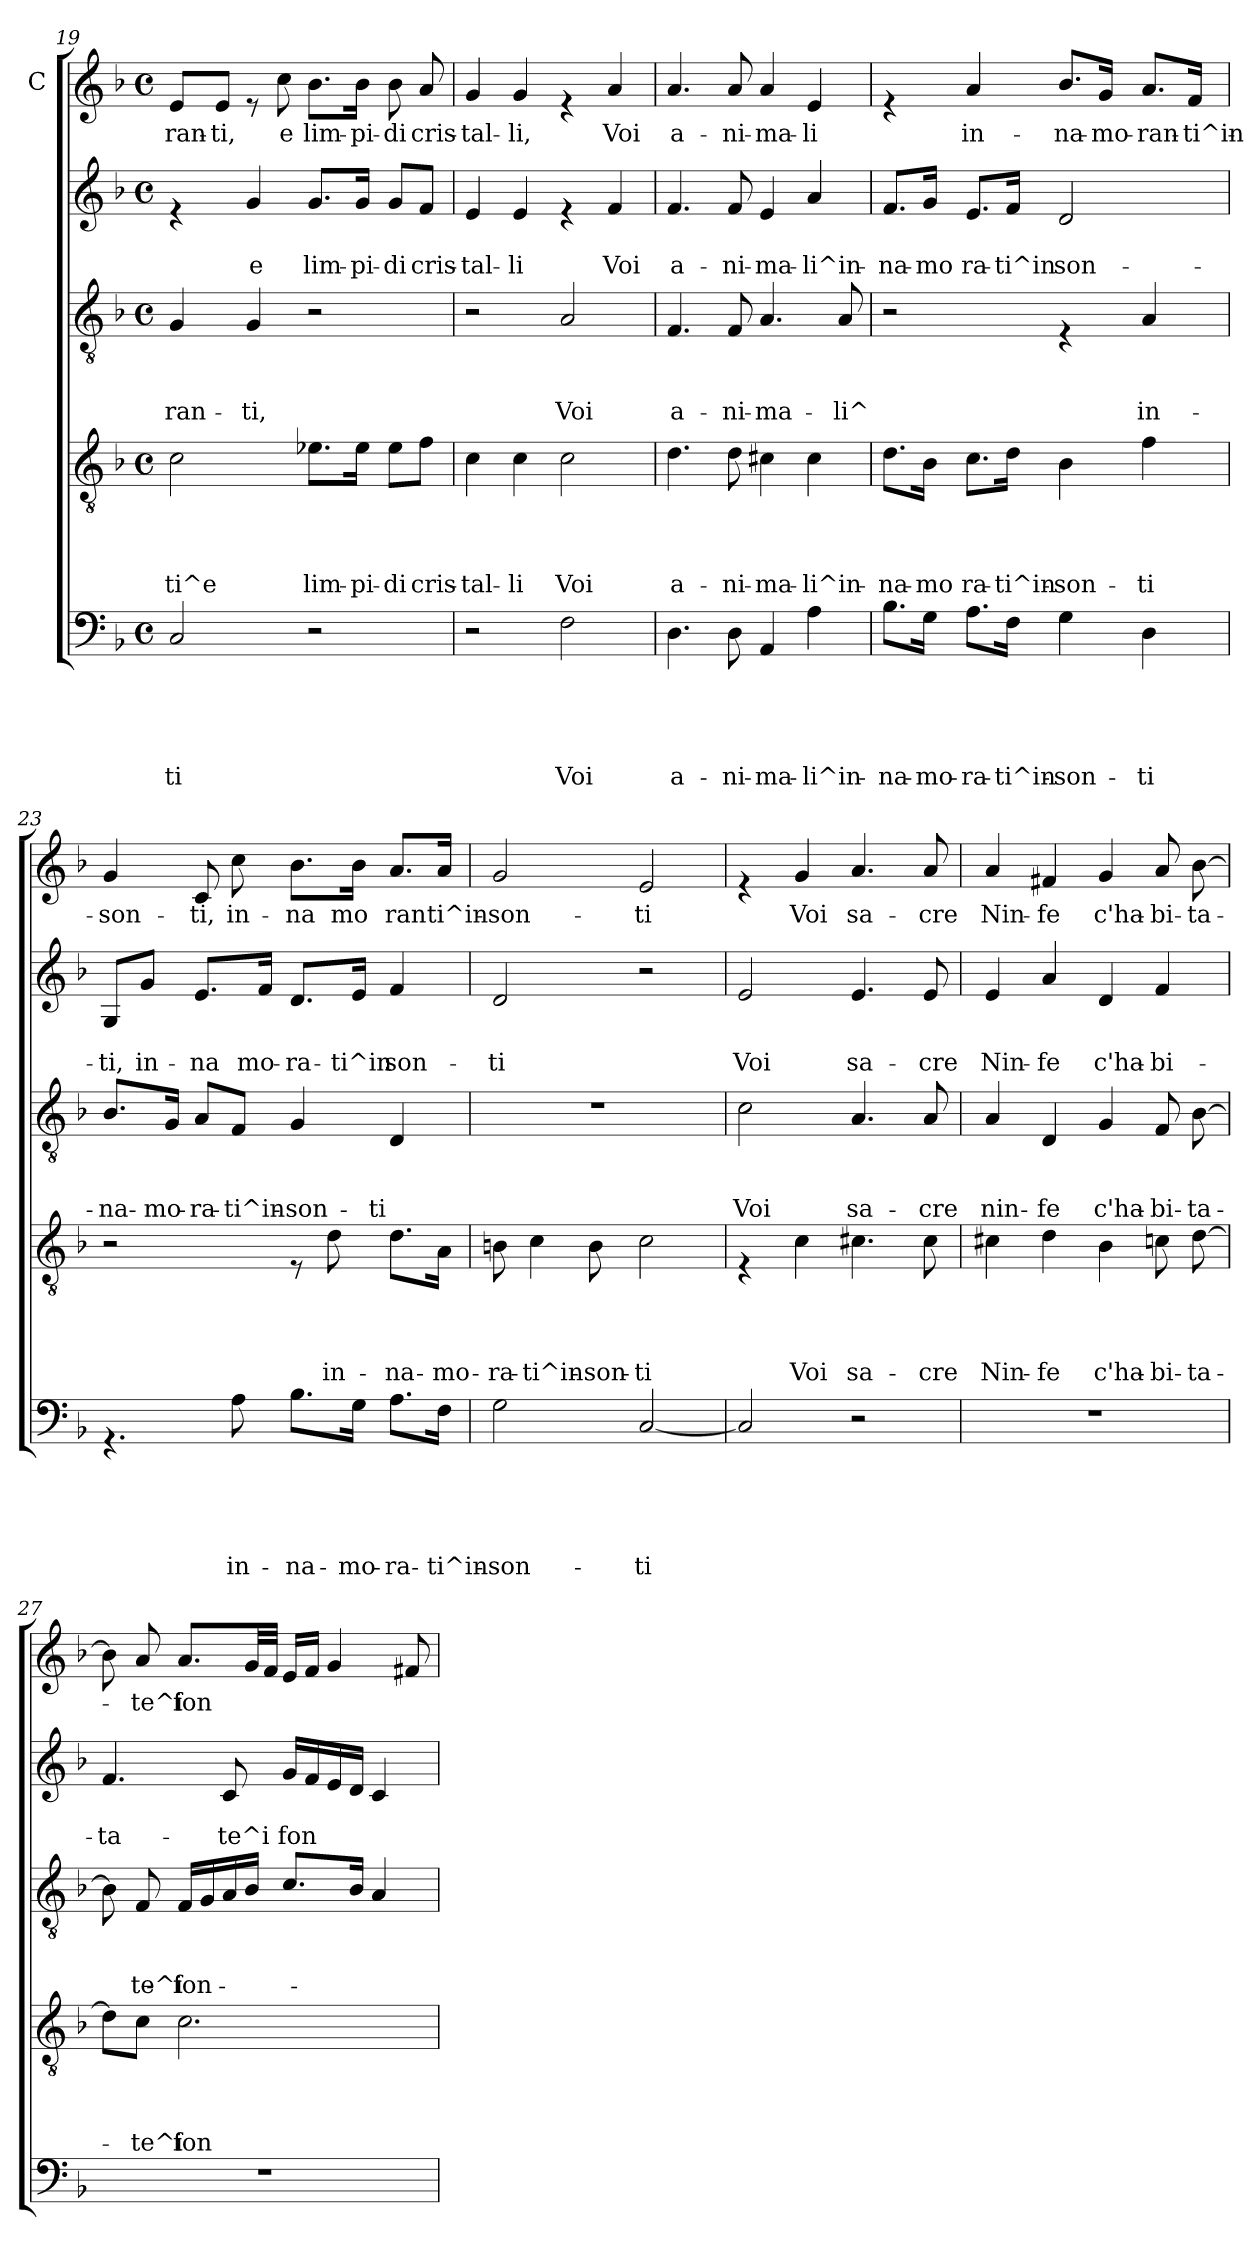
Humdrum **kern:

**kern	**text	**text	**text	**text	**text	**kern	**text	**text	**text	**text	**kern	**text	**text	**text	**kern	**text	**text	**kern	**text
*part5	*part5	*part5	*part5	*part5	*part5	*part4	*part4	*part4	*part4	*part4	*part3	*part3	*part3	*part3	*part2	*part2	*part2	*part1	*part1
*staff5	*staff5	*staff5	*staff5	*staff5	*staff5	*staff4	*staff4	*staff4	*staff4	*staff4	*staff3	*staff3	*staff3	*staff3	*staff2	*staff2	*staff2	*staff1	*staff1
*	*	*	*	*	*	*	*	*	*	*	*	*	*	*	*	*	*	*I"C	*
*clefF4	*	*	*	*	*	*clefGv2	*	*	*	*	*clefGv2	*	*	*	*clefG2	*	*	*clefG2	*
*k[b-]	*	*	*	*	*	*k[b-]	*	*	*	*	*k[b-]	*	*	*	*k[b-]	*	*	*k[b-]	*
*F:	*	*	*	*	*	*F:	*	*	*	*	*F:	*	*	*	*F:	*	*	*F:	*
*M4/4	*	*	*	*	*	*M4/4	*	*	*	*	*M4/4	*	*	*	*M4/4	*	*	*M4/4	*
*met(c)	*	*	*	*	*	*met(c)	*	*	*	*	*met(c)	*	*	*	*met(c)	*	*	*met(c)	*
=19	=19	=19	=19	=19	=19	=19	=19	=19	=19	=19	=19	=19	=19	=19	=19	=19	=19	=19	=19
!	!	!	!	!	!LO:LY:b	!	!	!	!	!LO:LY:b	!	!	!	!LO:LY:b	!	!	!	!	!LO:LY:b
2C/	.	.	.	.	-ti	2c\	.	.	.	-ti^e	4G/	.	.	ran-	4re	.	.	8e/L	ran-
!	!	!	!	!	!	!	!	!	!	!	!	!	!	!	!	!	!	!	!LO:LY:b
.	.	.	.	.	.	.	.	.	.	.	.	.	.	.	.	.	.	8e/J	-ti,
!	!	!	!	!	!	!	!	!	!	!	!	!	!	!LO:LY:b	!	!	!LO:LY:b	!	!
.	.	.	.	.	.	.	.	.	.	.	4G/	.	.	-ti,	4g/	.	e	8re	.
!	!	!	!	!	!	!	!	!	!	!	!	!	!	!	!	!	!	!	!LO:LY:b
.	.	.	.	.	.	.	.	.	.	.	.	.	.	.	.	.	.	8cc\	e
!	!	!	!	!	!	!	!	!	!	!LO:LY:b	!	!	!	!	!	!	!LO:LY:b	!	!LO:LY:b
2r	.	.	.	.	.	8.e-X\L	.	.	.	lim-	2r	.	.	.	8.g/L	.	lim-	8.b-\L	lim-
!	!	!	!	!	!	!	!	!	!	!LO:LY:b	!	!	!	!	!	!	!LO:LY:b	!	!LO:LY:b
.	.	.	.	.	.	16e-\Jk	.	.	.	-pi-	.	.	.	.	16g/Jk	.	-pi-	16b-\Jk	-pi-
!	!	!	!	!	!	!	!	!	!	!LO:LY:b	!	!	!	!	!	!	!LO:LY:b	!	!LO:LY:b
.	.	.	.	.	.	8e-\L	.	.	.	-di	.	.	.	.	8g/L	.	-di	8b-\	-di
!	!	!	!	!	!	!	!	!	!	!LO:LY:b	!	!	!	!	!	!	!LO:LY:b	!	!LO:LY:b
.	.	.	.	.	.	8f\J	.	.	.	cris-	.	.	.	.	8f/J	.	cris-	8a/	cris-
!!LO:LB:g=z
=20	=20	=20	=20	=20	=20	=20	=20	=20	=20	=20	=20	=20	=20	=20	=20	=20	=20	=20	=20
!	!	!	!	!	!	!	!	!	!	!LO:LY:b	!	!	!	!	!	!	!LO:LY:b	!	!LO:LY:b
2r	.	.	.	.	.	4c\	.	.	.	-tal-	2r	.	.	.	4e/	.	-tal-	4g/	-tal-
!	!	!	!	!	!	!	!	!	!	!LO:LY:b	!	!	!	!	!	!	!LO:LY:b	!	!LO:LY:b
.	.	.	.	.	.	4c\	.	.	.	-li	.	.	.	.	4e/	.	-li	4g/	-li,
!	!	!	!	!	!LO:LY:b	!	!	!	!	!LO:LY:b	!	!	!	!LO:LY:b	!	!	!	!	!
2F\	.	.	.	.	Voi	2c\	.	.	.	Voi	2A/	.	.	Voi	4re	.	.	4re	.
!	!	!	!	!	!	!	!	!	!	!	!	!	!	!	!	!	!LO:LY:b	!	!LO:LY:b
.	.	.	.	.	.	.	.	.	.	.	.	.	.	.	4f/	.	Voi	4a/	Voi
=21	=21	=21	=21	=21	=21	=21	=21	=21	=21	=21	=21	=21	=21	=21	=21	=21	=21	=21	=21
!	!	!	!	!	!LO:LY:b	!	!	!	!	!LO:LY:b	!	!	!	!LO:LY:b	!	!	!LO:LY:b	!	!LO:LY:b
4.D\	.	.	.	.	a-	4.d\	.	.	.	a-	4.F/	.	.	a-	4.f/	.	a-	4.a/	a-
!	!	!	!	!	!LO:LY:b	!	!	!	!	!LO:LY:b	!	!	!	!LO:LY:b	!	!	!LO:LY:b	!	!LO:LY:b
8D\	.	.	.	.	-ni-	8d\	.	.	.	-ni-	8F/	.	.	-ni-	8f/	.	-ni-	8a/	-ni-
!	!	!	!	!	!LO:LY:b	!	!	!	!	!LO:LY:b	!	!	!	!LO:LY:b	!	!	!LO:LY:b	!	!LO:LY:b
4AA/	.	.	.	.	-ma-	4c#X\	.	.	.	-ma-	4.A/	.	.	-ma-	4e/	.	-ma-	4a/	-ma-
!	!	!	!	!	!LO:LY:b	!	!	!	!	!LO:LY:b	!	!	!	!	!	!	!LO:LY:b	!	!LO:LY:b
4A\	.	.	.	.	-li^in-	4c#\	.	.	.	-li^in-	.	.	.	.	4a/	.	-li^in-	4e/	-li
!	!	!	!	!	!	!	!	!	!	!	!	!	!	!LO:LY:b	!	!	!	!	!
.	.	.	.	.	.	.	.	.	.	.	8A/	.	.	-li^	.	.	.	.	.
=22	=22	=22	=22	=22	=22	=22	=22	=22	=22	=22	=22	=22	=22	=22	=22	=22	=22	=22	=22
!	!	!	!	!	!LO:LY:b	!	!	!	!	!LO:LY:b	!	!	!	!	!	!	!LO:LY:b	!	!
8.B-\L	.	.	.	.	-na-	8.d\L	.	.	.	-na-	2r	.	.	.	8.f/L	.	-na-	4re	.
!	!	!	!	!	!LO:LY:b	!	!	!	!	!LO:LY:b	!	!	!	!	!	!	!LO:LY:b	!	!
16G\Jk	.	.	.	.	-mo-	16B-\Jk	.	.	.	-mo	.	.	.	.	16g/Jk	.	-mo	.	.
!	!	!	!	!	!LO:LY:b	!	!	!	!	!LO:LY:b	!	!	!	!	!	!	!LO:LY:b	!	!LO:LY:b
8.A\L	.	.	.	.	-ra-	8.c\L	.	.	.	ra-	.	.	.	.	8.e/L	.	ra-	4a/	in-
!	!	!	!	!	!LO:LY:b	!	!	!	!	!LO:LY:b	!	!	!	!	!	!	!LO:LY:b	!	!
16F\Jk	.	.	.	.	-ti^in-	16d\Jk	.	.	.	-ti^in-	.	.	.	.	16f/Jk	.	-ti^in	.	.
!	!	!	!	!	!LO:LY:b	!	!	!	!	!LO:LY:b	!	!	!	!	!	!	!LO:LY:b	!	!LO:LY:b
4G\	.	.	.	.	-son-	4B-\	.	.	.	-son-	4rE	.	.	.	2d/	.	son-	8.b-/L	-na-
!	!	!	!	!	!	!	!	!	!	!	!	!	!	!	!	!	!	!	!LO:LY:b
.	.	.	.	.	.	.	.	.	.	.	.	.	.	.	.	.	.	16g/Jk	-mo-
!	!	!	!	!	!LO:LY:b	!	!	!	!	!LO:LY:b	!	!	!	!LO:LY:b	!	!	!	!	!LO:LY:b
4D\	.	.	.	.	-ti	4f\	.	.	.	-ti	4A/	.	.	in-	.	.	.	8.a/L	-ran-
!	!	!	!	!	!	!	!	!	!	!	!	!	!	!	!	!	!	!	!LO:LY:b
.	.	.	.	.	.	.	.	.	.	.	.	.	.	.	.	.	.	16f/Jk	-ti^in-
=23	=23	=23	=23	=23	=23	=23	=23	=23	=23	=23	=23	=23	=23	=23	=23	=23	=23	=23	=23
!	!	!	!	!	!	!	!	!	!	!	!	!	!	!LO:LY:b	!	!	!LO:LY:b	!	!LO:LY:b
*	*	*	*	*	*	*	*	*	*	*	*	*	*	*	*	*	*	*^	*
4.rGG	.	.	.	.	.	2r	.	.	.	.	8.B-/L	.	.	-na-	8G/L	.	-ti,	4g/	4.ryy	-son-
!	!	!	!	!	!	!	!	!	!	!	!	!	!	!	!	!	!LO:LY:b	!	!	!
.	.	.	.	.	.	.	.	.	.	.	.	.	.	.	8g/J	.	in-	.	.	.
!	!	!	!	!	!	!	!	!	!	!	!	!	!	!LO:LY:b	!	!	!	!	!	!
.	.	.	.	.	.	.	.	.	.	.	16G/Jk	.	.	-mo-	.	.	.	.	.	.
!	!	!	!	!	!	!	!	!	!	!	!	!	!	!LO:LY:b	!	!	!LO:LY:b	!	!	!LO:LY:b
.	.	.	.	.	.	.	.	.	.	.	8A/L	.	.	-ra-	8.e/L	.	-na	8c/	.	-ti,
!	!	!	!	!	!LO:LY:b	!	!	!	!	!	!	!	!	!LO:LY:b	!	!	!	!	!	!LO:LY:b
8A\	.	.	.	.	in-	.	.	.	.	.	8F/J	.	.	-ti^in-	.	.	.	4.ryy	8cc\	-in-
!	!	!	!	!	!	!	!	!	!	!	!	!	!	!	!	!	!LO:LY:b	!	!	!
.	.	.	.	.	.	.	.	.	.	.	.	.	.	.	16f/Jk	.	mo-	.	.	.
!	!	!	!	!	!LO:LY:b	!	!	!	!	!	!	!	!	!LO:LY:b	!	!	!LO:LY:b	!	!	!LO:LY:b
8.B-\L	.	.	.	.	-na-	8rE	.	.	.	.	4G/	.	.	-son-	8.d/L	.	-ra-	.	8.b-\L	-na
!	!	!	!	!	!	!	!	!	!	!LO:LY:b	!	!	!	!	!	!	!	!	!	!
.	.	.	.	.	.	8d\	.	.	.	in-	.	.	.	.	.	.	.	.	.	.
!	!	!	!	!	!LO:LY:b	!	!	!	!	!	!	!	!	!	!	!	!LO:LY:b	!	!	!LO:LY:b
16G\Jk	.	.	.	.	-mo-	.	.	.	.	.	.	.	.	.	16e/Jk	.	-ti^in	.	16b-\Jk	mo-
!	!	!	!	!	!LO:LY:b	!	!	!	!	!LO:LY:b	!	!	!	!LO:LY:b	!	!	!LO:LY:b	!	!	!LO:LY:b
8.A\L	.	.	.	.	-ra-	8.d\L	.	.	.	-na-	4D/	.	.	-ti	4f/	.	son-	8.a/L	4ryy	ran
!	!	!	!	!	!LO:LY:b	!	!	!	!	!LO:LY:b	!	!	!	!	!	!	!	!	!	!LO:LY:b
16F\Jk	.	.	.	.	-ti^in-	16A\Jk	.	.	.	-mo-	.	.	.	.	.	.	.	16a/Jk	.	ti^in-
*	*	*	*	*	*	*	*	*	*	*	*	*	*	*	*	*	*	*v	*v	*
!!LO:LB:g=z
=24	=24	=24	=24	=24	=24	=24	=24	=24	=24	=24	=24	=24	=24	=24	=24	=24	=24	=24	=24
!	!	!	!	!	!LO:LY:b	!	!	!	!	!LO:LY:b	!	!	!	!	!	!	!LO:LY:b	!	!LO:LY:b
2G\	.	.	.	.	-son-	8Bn\	.	.	.	-ra-	1r	.	.	.	2d/	.	-ti	2g/	-son-
!	!	!	!	!	!	!	!	!	!	!LO:LY:b	!	!	!	!	!	!	!	!	!
.	.	.	.	.	.	4c\	.	.	.	-ti^in-	.	.	.	.	.	.	.	.	.
!	!	!	!	!	!	!	!	!	!	!LO:LY:b	!	!	!	!	!	!	!	!	!
.	.	.	.	.	.	8B\	.	.	.	-son-	.	.	.	.	.	.	.	.	.
!	!	!	!	!	!LO:LY:b	!	!	!	!	!LO:LY:b	!	!	!	!	!	!	!	!	!LO:LY:b
[<2C/	.	.	.	.	-ti	2c\	.	.	.	-ti	.	.	.	.	2r	.	.	2e/	-ti
=25	=25	=25	=25	=25	=25	=25	=25	=25	=25	=25	=25	=25	=25	=25	=25	=25	=25	=25	=25
!	!	!	!	!	!	!	!	!	!	!	!	!	!	!LO:LY:b	!	!	!LO:LY:b	!	!
2C/]	.	.	.	.	.	4rE	.	.	.	.	2c\	.	.	Voi	2e/	.	Voi	4re	.
!	!	!	!	!	!	!	!	!	!	!LO:LY:b	!	!	!	!	!	!	!	!	!LO:LY:b
.	.	.	.	.	.	4c\	.	.	.	Voi	.	.	.	.	.	.	.	4g/	Voi
!	!	!	!	!	!	!	!	!	!	!LO:LY:b	!	!	!	!LO:LY:b	!	!	!LO:LY:b	!	!LO:LY:b
2r	.	.	.	.	.	4.c#X\	.	.	.	sa-	4.A/	.	.	sa-	4.e/	.	sa-	4.a/	sa-
!	!	!	!	!	!	!	!	!	!	!LO:LY:b	!	!	!	!LO:LY:b	!	!	!LO:LY:b	!	!LO:LY:b
.	.	.	.	.	.	8c#\	.	.	.	-cre	8A/	.	.	-cre	8e/	.	-cre	8a/	-cre
=26	=26	=26	=26	=26	=26	=26	=26	=26	=26	=26	=26	=26	=26	=26	=26	=26	=26	=26	=26
!	!	!	!	!	!	!	!	!	!	!LO:LY:b	!	!	!	!LO:LY:b	!	!	!LO:LY:b	!	!LO:LY:b
1r	.	.	.	.	.	4c#X\	.	.	.	Nin-	4A/	.	.	nin-	4e/	.	Nin-	4a/	Nin-
!	!	!	!	!	!	!	!	!	!	!LO:LY:b	!	!	!	!LO:LY:b	!	!	!LO:LY:b	!	!LO:LY:b
.	.	.	.	.	.	4d\	.	.	.	-fe	4D/	.	.	-fe	4a/	.	-fe	4f#X/	-fe
!	!	!	!	!	!	!	!	!	!	!LO:LY:b	!	!	!	!LO:LY:b	!	!	!LO:LY:b	!	!LO:LY:b
.	.	.	.	.	.	4B-\	.	.	.	c'ha-	4G/	.	.	c'ha-	4d/	.	c'ha-	4g/	c'ha-
!	!	!	!	!	!	!	!	!	!	!LO:LY:b	!	!	!	!LO:LY:b	!	!	!LO:LY:b	!	!LO:LY:b
.	.	.	.	.	.	8cn\	.	.	.	-bi-	8F/	.	.	-bi-	4f/	.	-bi-	8a/	-bi-
!	!	!	!	!	!	!	!	!	!	!LO:LY:b	!	!	!	!LO:LY:b	!	!	!	!	!LO:LY:b
.	.	.	.	.	.	[>8d\	.	.	.	-ta-	[>8B-\	.	.	-ta-	.	.	.	[>8b-\	-ta-
=27	=27	=27	=27	=27	=27	=27	=27	=27	=27	=27	=27	=27	=27	=27	=27	=27	=27	=27	=27
*	*	*	*	*	*	*	*	*	*	*	*^	*	*	*	*	*	*	*	*
!	!	!	!	!	!	!	!	!	!	!	!	!	!	!	!	!	!	!LO:LY:b	!	!
1r	.	.	.	.	.	8d\L]	.	.	.	.	8B-\]	8ryy	.	.	.	4.f/	.	-ta-	8b-\]	.
!	!	!	!	!	!	!	!	!	!	!LO:LY:b	!	!	!	!	!LO:LY:b	!	!	!	!	!LO:LY:b
.	.	.	.	.	.	8c\J	.	.	.	-te^i	4.ryy	8F/	.	.	-te^i	.	.	.	8a/	-te^i
!	!	!	!	!	!	!	!	!	!	!LO:LY:b	!	!	!	!	!LO:LY:b	!	!	!	!	!LO:LY:b
.	.	.	.	.	.	2.c\	.	.	.	fon-	.	16F/LL	.	.	fon	.	.	.	8.a/L	fon
.	.	.	.	.	.	.	.	.	.	.	.	16G/	.	.	.	.	.	.	.	.
!	!	!	!	!	!	!	!	!	!	!	!	!	!	!	!	!	!	!LO:LY:b	!	!
.	.	.	.	.	.	.	.	.	.	.	.	16A/	.	.	.	8c/	.	-te^i	.	.
.	.	.	.	.	.	.	.	.	.	.	.	16B-/JJ	.	.	.	.	.	.	32g/LL	.
.	.	.	.	.	.	.	.	.	.	.	.	.	.	.	.	.	.	.	32f/JJJ	.
!	!	!	!	!	!	!	!	!	!	!	!	!	!	!	!	!	!	!LO:LY:b	!	!
.	.	.	.	.	.	.	.	.	.	.	8.c/L	4ryy	.	.	.	16g/LL	.	fon	16e/LL	.
.	.	.	.	.	.	.	.	.	.	.	.	.	.	.	.	16f/	.	.	16f/JJ	.
.	.	.	.	.	.	.	.	.	.	.	.	.	.	.	.	16e/	.	.	4g/	.
.	.	.	.	.	.	.	.	.	.	.	16B-/Jk	.	.	.	.	16d/JJ	.	.	.	.
.	.	.	.	.	.	.	.	.	.	.	4ryy	4A/	.	.	.	4c/	.	.	.	.
.	.	.	.	.	.	.	.	.	.	.	.	.	.	.	.	.	.	.	8f#X/	.
*	*	*	*	*	*	*	*	*	*	*	*v	*v	*	*	*	*	*	*	*	*
=	=	=	=	=	=	=	=	=	=	=	=	=	=	=	=	=	=	=	=
*-	*-	*-	*-	*-	*-	*-	*-	*-	*-	*-	*-	*-	*-	*-	*-	*-	*-	*-	*-
